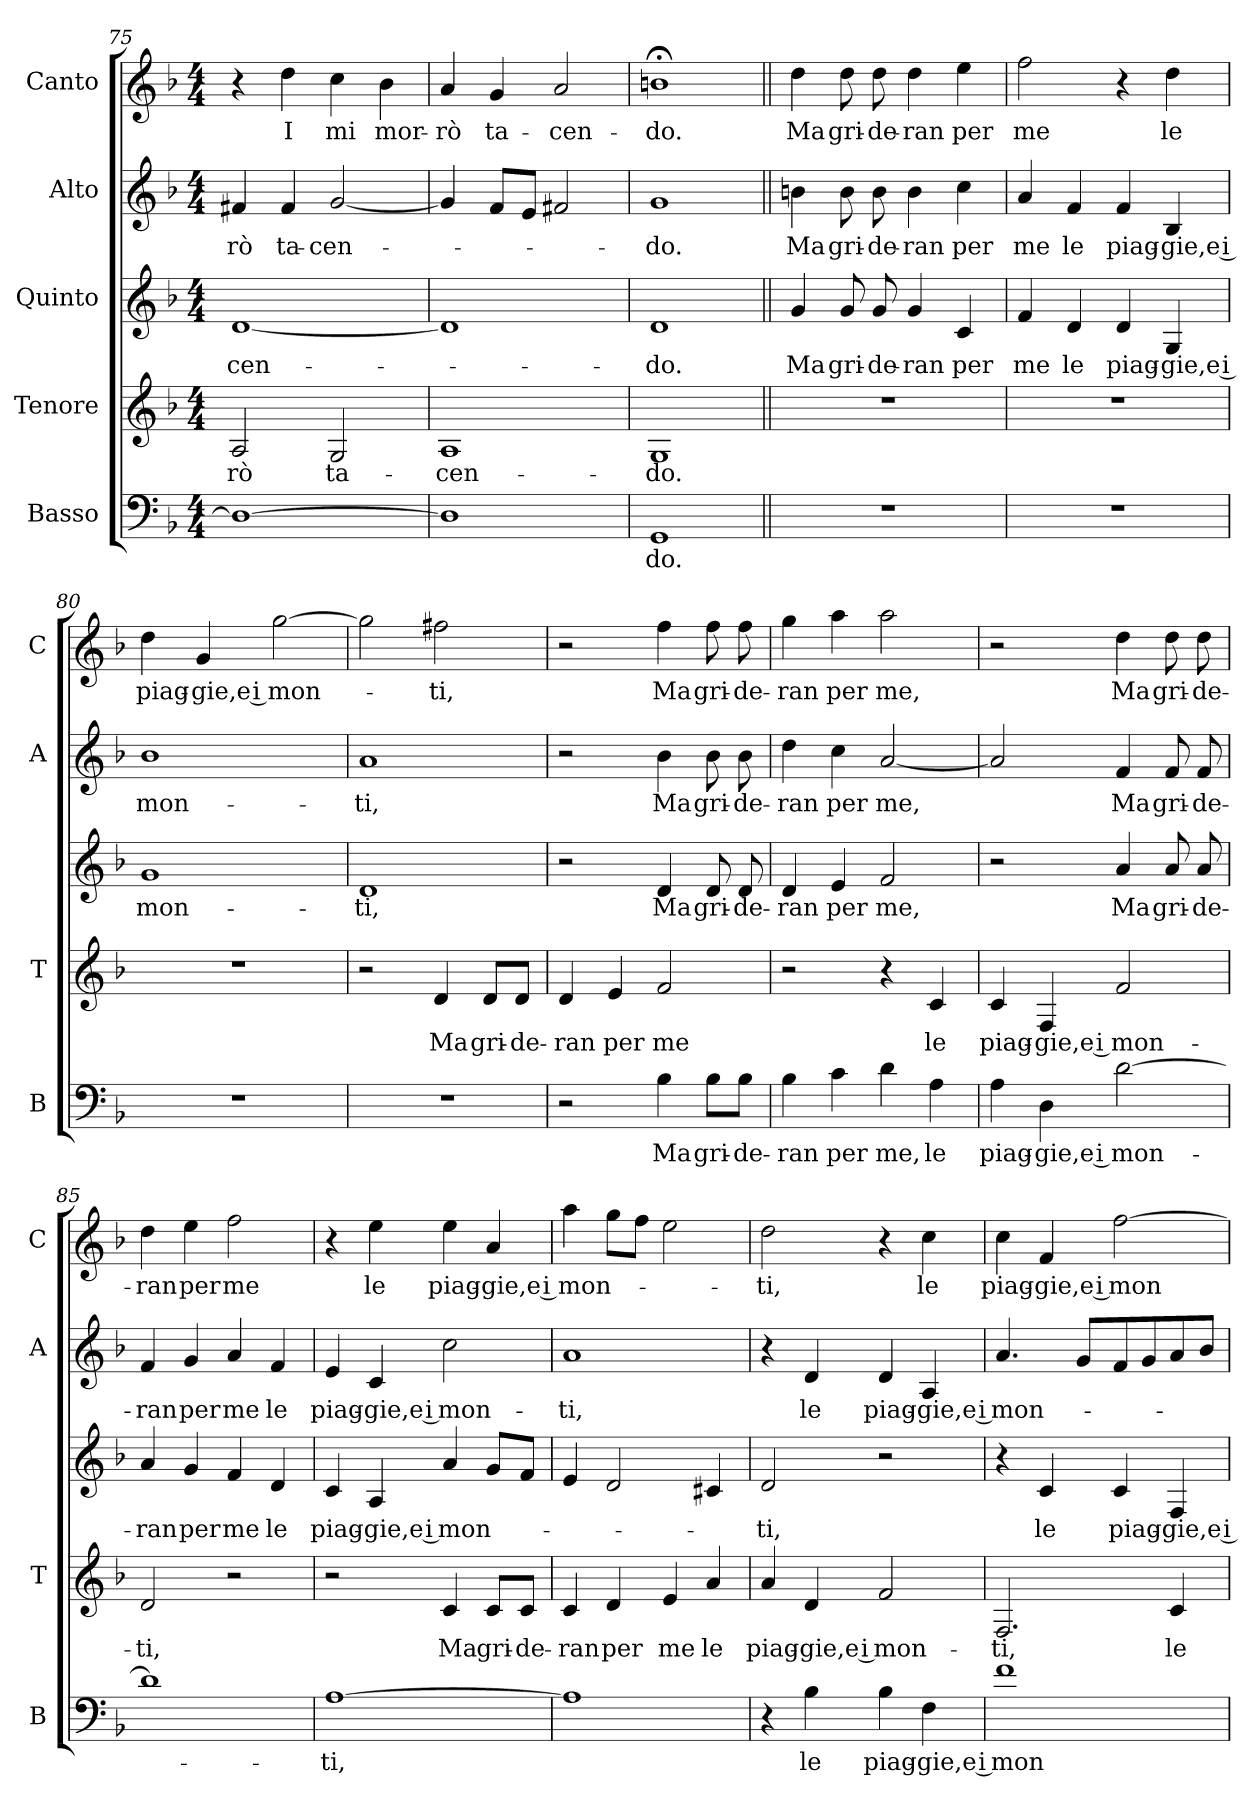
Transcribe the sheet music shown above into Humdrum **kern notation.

**kern	**text	**kern	**text	**kern	**text	**kern	**text	**kern	**text
*part5	*part5	*part4	*part4	*part3	*part3	*part2	*part2	*part1	*part1
*staff5	*staff5	*staff4	*staff4	*staff3	*staff3	*staff2	*staff2	*staff1	*staff1
*I"Basso	*	*I"Tenore	*	*I"Quinto	*	*I"Alto	*	*I"Canto	*
*I'B	*	*I'T	*	*	*	*I'A	*	*I'C	*
*clefF4	*	*clefG2	*	*clefG2	*	*clefG2	*	*clefG2	*
*k[b-]	*	*k[b-]	*	*k[b-]	*	*k[b-]	*	*k[b-]	*
*F:	*	*F:	*	*F:	*	*F:	*	*F:	*
*M4/4	*	*M4/4	*	*M4/4	*	*M4/4	*	*M4/4	*
=75	=75	=75	=75	=75	=75	=75	=75	=75	=75
!	!	!	!LO:LY:b	!	!LO:LY:b	!	!LO:LY:b	!	!
1D_	.	2A/	-rò	[1d	-cen-	4f#X/	-rò	4r	.
!	!	!	!	!	!	!	!LO:LY:b	!	!LO:LY:b
.	.	.	.	.	.	4f#/	ta-	4dd\	I
!	!	!	!LO:LY:b	!	!	!	!LO:LY:b	!	!LO:LY:b
.	.	2G/	ta-	.	.	[2g/	-cen-	4cc\	mi
!	!	!	!	!	!	!	!	!	!LO:LY:b
.	.	.	.	.	.	.	.	4b-\	mor-
=76	=76	=76	=76	=76	=76	=76	=76	=76	=76
!	!	!	!LO:LY:b	!	!	!	!	!	!LO:LY:b
1D]	.	1A	-cen-	1d]	.	4g/]	.	4a/	-rò
!	!	!	!	!	!	!	!	!	!LO:LY:b
.	.	.	.	.	.	8f/L	.	4g/	ta-
.	.	.	.	.	.	8e/J	.	.	.
!	!	!	!	!	!	!	!	!	!LO:LY:b
.	.	.	.	.	.	2f#X/	.	2a/	-cen-
=77	=77	=77	=77	=77	=77	=77	=77	=77	=77
!	!LO:LY:b	!	!LO:LY:b	!	!LO:LY:b	!	!LO:LY:b	!	!LO:LY:b
1GG	do.	1G	-do.	1d	-do.	1g	-do.	1bn;<	-do.
=78||	=78||	=78||	=78||	=78||	=78||	=78||	=78||	=78||	=78||
!	!	!	!	!	!LO:LY:b	!	!LO:LY:b	!	!LO:LY:b
1r	.	1r	.	4g/	Ma	4bn\	Ma	4dd\	Ma
!	!	!	!	!	!LO:LY:b	!	!LO:LY:b	!	!LO:LY:b
.	.	.	.	8g/	gri-	8b\	gri-	8dd\	gri-
!	!	!	!	!	!LO:LY:b	!	!LO:LY:b	!	!LO:LY:b
.	.	.	.	8g/	-de-	8b\	-de-	8dd\	-de-
!	!	!	!	!	!LO:LY:b	!	!LO:LY:b	!	!LO:LY:b
.	.	.	.	4g/	-ran	4b\	-ran	4dd\	-ran
!	!	!	!	!	!LO:LY:b	!	!LO:LY:b	!	!LO:LY:b
.	.	.	.	4c/	per	4cc\	per	4ee\	per
=79	=79	=79	=79	=79	=79	=79	=79	=79	=79
!	!	!	!	!	!LO:LY:b	!	!LO:LY:b	!	!LO:LY:b
1r	.	1r	.	4f/	me	4a/	me	2ff\	me
!	!	!	!	!	!LO:LY:b	!	!LO:LY:b	!	!
.	.	.	.	4d/	le	4f/	le	.	.
!	!	!	!	!	!LO:LY:b	!	!LO:LY:b	!	!
.	.	.	.	4d/	piag-	4f/	piag-	4r	.
!	!	!	!	!	!LO:LY:b	!	!LO:LY:b	!	!LO:LY:b
.	.	.	.	4G/	-gie,e i	4B-/	-gie,e i	4dd\	le
!!LO:PB:g=z
=80	=80	=80	=80	=80	=80	=80	=80	=80	=80
!	!	!	!	!	!LO:LY:b	!	!LO:LY:b	!	!LO:LY:b
1r	.	1r	.	1g	mon-	1b-	mon-	4dd\	piag-
!	!	!	!	!	!	!	!	!	!LO:LY:b
.	.	.	.	.	.	.	.	4g/	-gie,e i
!	!	!	!	!	!	!	!	!	!LO:LY:b
.	.	.	.	.	.	.	.	[2gg\	mon-
=81	=81	=81	=81	=81	=81	=81	=81	=81	=81
!	!	!	!	!	!LO:LY:b	!	!LO:LY:b	!	!
1r	.	2r	.	1d	-ti,	1a	-ti,	2gg\]	.
!	!	!	!LO:LY:b	!	!	!	!	!	!LO:LY:b
.	.	4d/	Ma	.	.	.	.	2ff#X\	-ti,
!	!	!	!LO:LY:b	!	!	!	!	!	!
.	.	8d/L	gri-	.	.	.	.	.	.
!	!	!	!LO:LY:b	!	!	!	!	!	!
.	.	8d/J	-de-	.	.	.	.	.	.
=82	=82	=82	=82	=82	=82	=82	=82	=82	=82
!	!	!	!LO:LY:b	!	!	!	!	!	!
2r	.	4d/	-ran	2r	.	2r	.	2r	.
!	!	!	!LO:LY:b	!	!	!	!	!	!
.	.	4e/	per	.	.	.	.	.	.
!	!LO:LY:b	!	!LO:LY:b	!	!LO:LY:b	!	!LO:LY:b	!	!LO:LY:b
4B-\	Ma	2f/	me	4d/	Ma	4b-\	Ma	4ff\	Ma
!	!LO:LY:b	!	!	!	!LO:LY:b	!	!LO:LY:b	!	!LO:LY:b
8B-\L	-gri-	.	.	8d/	gri-	8b-\	gri-	8ff\	gri-
!	!LO:LY:b	!	!	!	!LO:LY:b	!	!LO:LY:b	!	!LO:LY:b
8B-\J	-de-	.	.	8d/	-de-	8b-\	-de-	8ff\	-de-
=83	=83	=83	=83	=83	=83	=83	=83	=83	=83
!	!LO:LY:b	!	!	!	!LO:LY:b	!	!LO:LY:b	!	!LO:LY:b
4B-\	ran	2r	.	4d/	-ran	4dd\	-ran	4gg\	-ran
!	!LO:LY:b	!	!	!	!LO:LY:b	!	!LO:LY:b	!	!LO:LY:b
4c\	per	.	.	4e/	per	4cc\	per	4aa\	per
!	!LO:LY:b	!	!	!	!LO:LY:b	!	!LO:LY:b	!	!LO:LY:b
4d\	me,	4r	.	2f/	me,	[2a/	me,	2aa\	me,
!	!LO:LY:b	!	!LO:LY:b	!	!	!	!	!	!
4A\	le	4c/	le	.	.	.	.	.	.
=84	=84	=84	=84	=84	=84	=84	=84	=84	=84
!	!LO:LY:b	!	!LO:LY:b	!	!	!	!	!	!
4A\	piag-	4c/	piag-	2r	.	2a/]	.	2r	.
!	!LO:LY:b	!	!LO:LY:b	!	!	!	!	!	!
4D\	-gie,e i	4F/	-gie,e i	.	.	.	.	.	.
!	!LO:LY:b	!	!LO:LY:b	!	!LO:LY:b	!	!LO:LY:b	!	!LO:LY:b
[2d\	mon-	2f/	mon-	4a/	Ma	4f/	Ma	4dd\	Ma
!	!	!	!	!	!LO:LY:b	!	!LO:LY:b	!	!LO:LY:b
.	.	.	.	8a/	gri-	8f/	gri-	8dd\	gri-
!	!	!	!	!	!LO:LY:b	!	!LO:LY:b	!	!LO:LY:b
.	.	.	.	8a/	-de-	8f/	-de-	8dd\	-de-
=85	=85	=85	=85	=85	=85	=85	=85	=85	=85
!	!	!	!LO:LY:b	!	!LO:LY:b	!	!LO:LY:b	!	!LO:LY:b
1d]	.	2d/	-ti,	4a/	-ran	4f/	-ran	4dd\	-ran
!	!	!	!	!	!LO:LY:b	!	!LO:LY:b	!	!LO:LY:b
.	.	.	.	4g/	per	4g/	per	4ee\	per
!	!	!	!	!	!LO:LY:b	!	!LO:LY:b	!	!LO:LY:b
.	.	2r	.	4f/	me	4a/	me	2ff\	me
!	!	!	!	!	!LO:LY:b	!	!LO:LY:b	!	!
.	.	.	.	4d/	le	4f/	le	.	.
!!LO:LB:g=z
=86	=86	=86	=86	=86	=86	=86	=86	=86	=86
!	!LO:LY:b	!	!	!	!LO:LY:b	!	!LO:LY:b	!	!
[1A	-ti,	2r	.	4c/	piag-	4e/	piag-	4r	.
!	!	!	!	!	!LO:LY:b	!	!LO:LY:b	!	!LO:LY:b
.	.	.	.	4A/	-gie,e i	4c/	-gie,e i	4ee\	le
!	!	!	!LO:LY:b	!	!LO:LY:b	!	!LO:LY:b	!	!LO:LY:b
.	.	4c/	Ma	4a/	mon-	2cc\	mon-	4ee\	piag-
!	!	!	!LO:LY:b	!	!	!	!	!	!LO:LY:b
.	.	8c/L	gri-	8g/L	.	.	.	4a/	-gie,e i
!	!	!	!LO:LY:b	!	!	!	!	!	!
.	.	8c/J	-de-	8f/J	.	.	.	.	.
=87	=87	=87	=87	=87	=87	=87	=87	=87	=87
!	!	!	!LO:LY:b	!	!	!	!LO:LY:b	!	!LO:LY:b
1A]	.	4c/	-ran	4e/	.	1a	-ti,	4aa\	mon-
!	!	!	!LO:LY:b	!	!	!	!	!	!
.	.	4d/	per	2d/	.	.	.	8gg\L	.
.	.	.	.	.	.	.	.	8ff\J	.
!	!	!	!LO:LY:b	!	!	!	!	!	!
.	.	4e/	me	.	.	.	.	2ee\	.
!	!	!	!LO:LY:b	!	!	!	!	!	!
.	.	4a/	le	4c#X/	.	.	.	.	.
=88	=88	=88	=88	=88	=88	=88	=88	=88	=88
!	!	!	!LO:LY:b	!	!LO:LY:b	!	!	!	!LO:LY:b
4r	.	4a/	piag-	2d/	-ti,	4r	.	2dd\	-ti,
!	!LO:LY:b	!	!LO:LY:b	!	!	!	!LO:LY:b	!	!
4B-\	le	4d/	-gie,e i	.	.	4d/	le	.	.
!	!LO:LY:b	!	!LO:LY:b	!	!	!	!LO:LY:b	!	!
4B-\	piag-	2f/	mon-	2r	.	4d/	piag-	4r	.
!	!LO:LY:b	!	!	!	!	!	!LO:LY:b	!	!LO:LY:b
4F\	-gie,e i	.	.	.	.	4A/	-gie,e i	4cc\	le
=89	=89	=89	=89	=89	=89	=89	=89	=89	=89
!	!LO:LY:b	!	!LO:LY:b	!	!	!	!LO:LY:b	!	!LO:LY:b
1f	mon-	2.F/	-ti,	4r	.	4.a/	mon-	4cc\	piag-
!	!	!	!	!	!LO:LY:b	!	!	!	!LO:LY:b
.	.	.	.	4c/	le	.	.	4f/	-gie,e i
.	.	.	.	.	.	8g/L	.	.	.
!	!	!	!	!	!LO:LY:b	!	!	!	!LO:LY:b
.	.	.	.	4c/	piag-	8f/	.	[2ff\	mon-
.	.	.	.	.	.	8g/	.	.	.
!	!	!	!LO:LY:b	!	!LO:LY:b	!	!	!	!
.	.	4c/	le	4F/	-gie,e i	8a/	.	.	.
.	.	.	.	.	.	8b-/J	.	.	.
=	=	=	=	=	=	=	=	=	=
*-	*-	*-	*-	*-	*-	*-	*-	*-	*-
